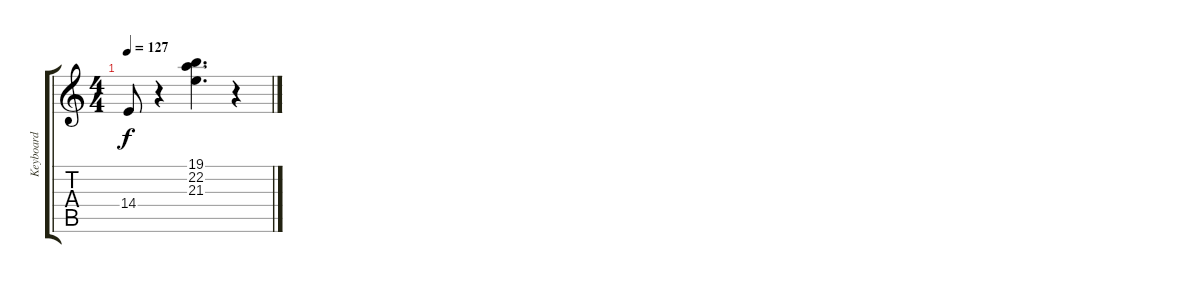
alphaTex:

\track ("Keyboard" "Keyboard") {instrument stringensemble1}
\staff {score tabs}
\tuning (E4 B3 G3 D3 A2 E2) {hide}
\ts (4 4)
\tempo 127
\clef g2
\ks c
14.4.8{dy f} r.4 (19.1 22.2 21.3).4{d} r.4
